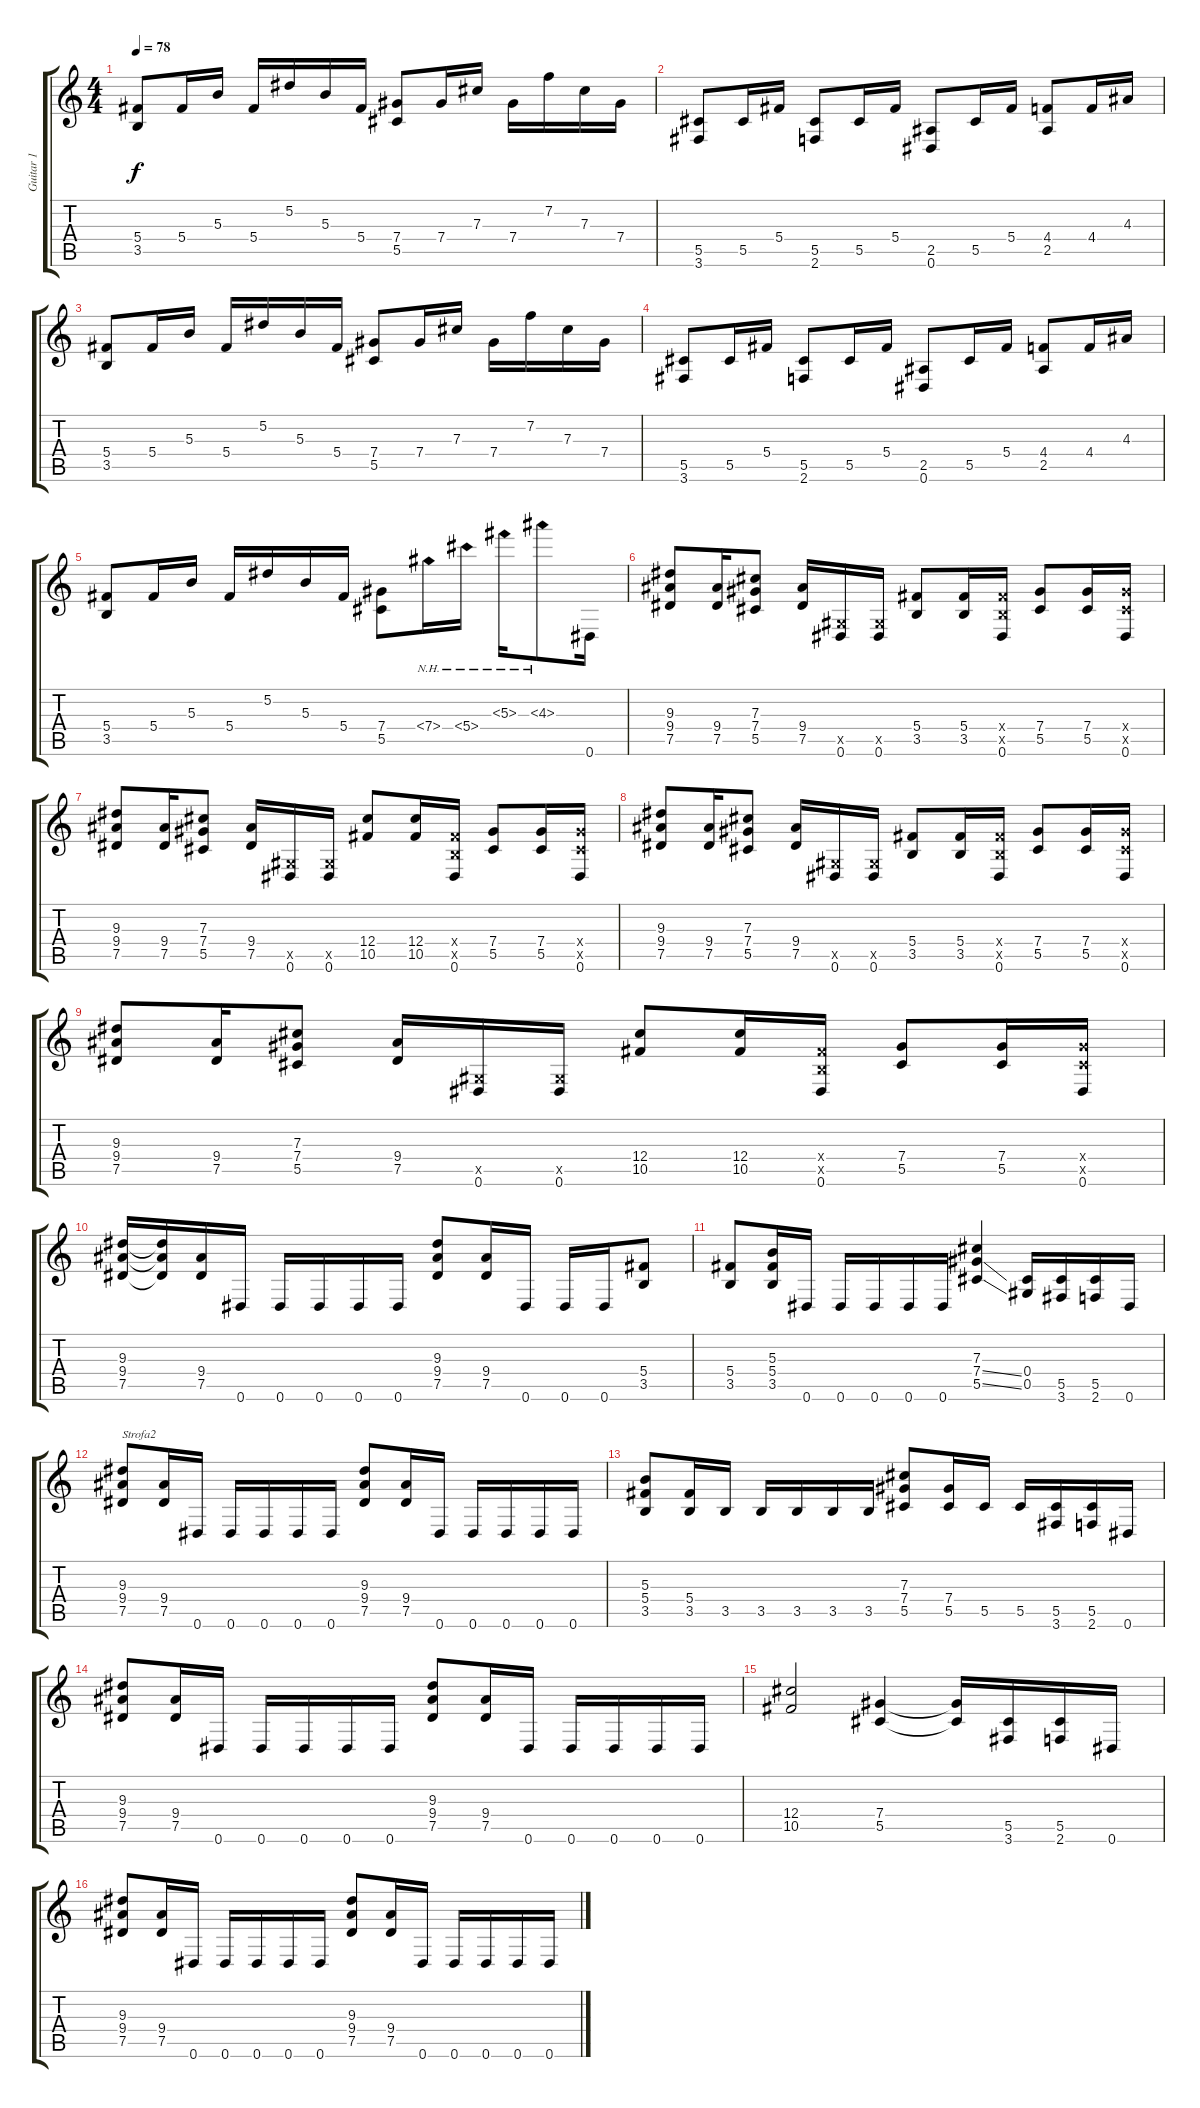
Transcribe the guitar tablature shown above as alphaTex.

\track ("Guitar 1" "Guitar 1") {instrument distortionguitar}
\staff {score tabs}
\tuning (Eb4 Bb3 Gb3 Db3 Ab2 Eb2) {hide}
\ts (4 4)
\tempo 78
\clef g2
\ks c
(5.4 3.5).8{dy f} 5.4.16 5.3.16 5.4.16 5.2.16 5.3.16 5.4.16 (7.4 5.5).8 7.4.16 7.3.16 7.4.16 7.2.16 7.3.16 7.4.16 |
(5.5 3.6).8 5.5.16 5.4.16 (5.5 2.6).8 5.5.16 5.4.16 (2.5 0.6).8 5.5.16 5.4.16 (4.4 2.5).8 4.4.16 4.3.16 |
(5.4 3.5).8 5.4.16 5.3.16 5.4.16 5.2.16 5.3.16 5.4.16 (7.4 5.5).8 7.4.16 7.3.16 7.4.16 7.2.16 7.3.16 7.4.16 |
(5.5 3.6).8 5.5.16 5.4.16 (5.5 2.6).8 5.5.16 5.4.16 (2.5 0.6).8 5.5.16 5.4.16 (4.4 2.5).8 4.4.16 4.3.16 |
(5.4 3.5).8 5.4.16 5.3.16 5.4.16 5.2.16 5.3.16 5.4.16 (7.4 5.5).8 7.4{nh}.16 5.4{nh}.16 5.3{nh}.16 4.3{nh}.8 0.6.16 |
(9.3 9.4 7.5).8 (9.4 7.5).16 (7.3 7.4 5.5).8 (9.4 7.5).16 (0.5{x} 0.6).16 (0.5{x} 0.6).16 (5.4 3.5).8 (5.4 3.5).16 (5.4{x} 3.5{x} 0.6).16 (7.4 5.5).8 (7.4 5.5).16 (7.4{x} 5.5{x} 0.6).16 |
(9.3 9.4 7.5).8 (9.4 7.5).16 (7.3 7.4 5.5).8 (9.4 7.5).16 (0.5{x} 0.6).16 (0.5{x} 0.6).16 (12.4 10.5).8 (12.4 10.5).16 (5.4{x} 3.5{x} 0.6).16 (7.4 5.5).8 (7.4 5.5).16 (7.4{x} 5.5{x} 0.6).16 |
(9.3 9.4 7.5).8 (9.4 7.5).16 (7.3 7.4 5.5).8 (9.4 7.5).16 (0.5{x} 0.6).16 (0.5{x} 0.6).16 (5.4 3.5).8 (5.4 3.5).16 (5.4{x} 3.5{x} 0.6).16 (7.4 5.5).8 (7.4 5.5).16 (7.4{x} 5.5{x} 0.6).16 |
(9.3 9.4 7.5).8 (9.4 7.5).16 (7.3 7.4 5.5).8 (9.4 7.5).16 (0.5{x} 0.6).16 (0.5{x} 0.6).16 (12.4 10.5).8 (12.4 10.5).16 (5.4{x} 3.5{x} 0.6).16 (7.4 5.5).8 (7.4 5.5).16 (7.4{x} 5.5{x} 0.6).16 |
(9.3 9.4 7.5).16 (9.3{t} 9.4{t} 7.5{t}).16 (9.4 7.5).16 0.6.16 0.6.16 0.6.16 0.6.16 0.6.16 (9.3 9.4 7.5).8 (9.4 7.5).16 0.6.16 0.6.16 0.6.16 (5.4 3.5).8 |
(5.4 3.5).8 (5.3 5.4 3.5).16 0.6.16 0.6.16 0.6.16 0.6.16 0.6.16 (7.3 7.4{ss} 5.5{ss}).4 (0.4 0.5).16 (5.5 3.6).16 (5.5 2.6).16 0.6.16 |
(9.3 9.4 7.5).8{txt "Strofa2"} (9.4 7.5).16 0.6.16 0.6.16 0.6.16 0.6.16 0.6.16 (9.3 9.4 7.5).8 (9.4 7.5).16 0.6.16 0.6.16 0.6.16 0.6.16 0.6.16 |
(5.3 5.4 3.5).8 (5.4 3.5).16 3.5.16 3.5.16 3.5.16 3.5.16 3.5.16 (7.3 7.4 5.5).8 (7.4 5.5).16 5.5.16 5.5.16 (5.5 3.6).16 (5.5 2.6).16 0.6.16 |
(9.3 9.4 7.5).8 (9.4 7.5).16 0.6.16 0.6.16 0.6.16 0.6.16 0.6.16 (9.3 9.4 7.5).8 (9.4 7.5).16 0.6.16 0.6.16 0.6.16 0.6.16 0.6.16 |
(12.4 10.5).2 (7.4 5.5).4 (7.4{t} 5.5{t}).16 (5.5 3.6).16 (5.5 2.6).16 0.6.16 |
(9.3 9.4 7.5).8 (9.4 7.5).16 0.6.16 0.6.16 0.6.16 0.6.16 0.6.16 (9.3 9.4 7.5).8 (9.4 7.5).16 0.6.16 0.6.16 0.6.16 0.6.16 0.6.16
